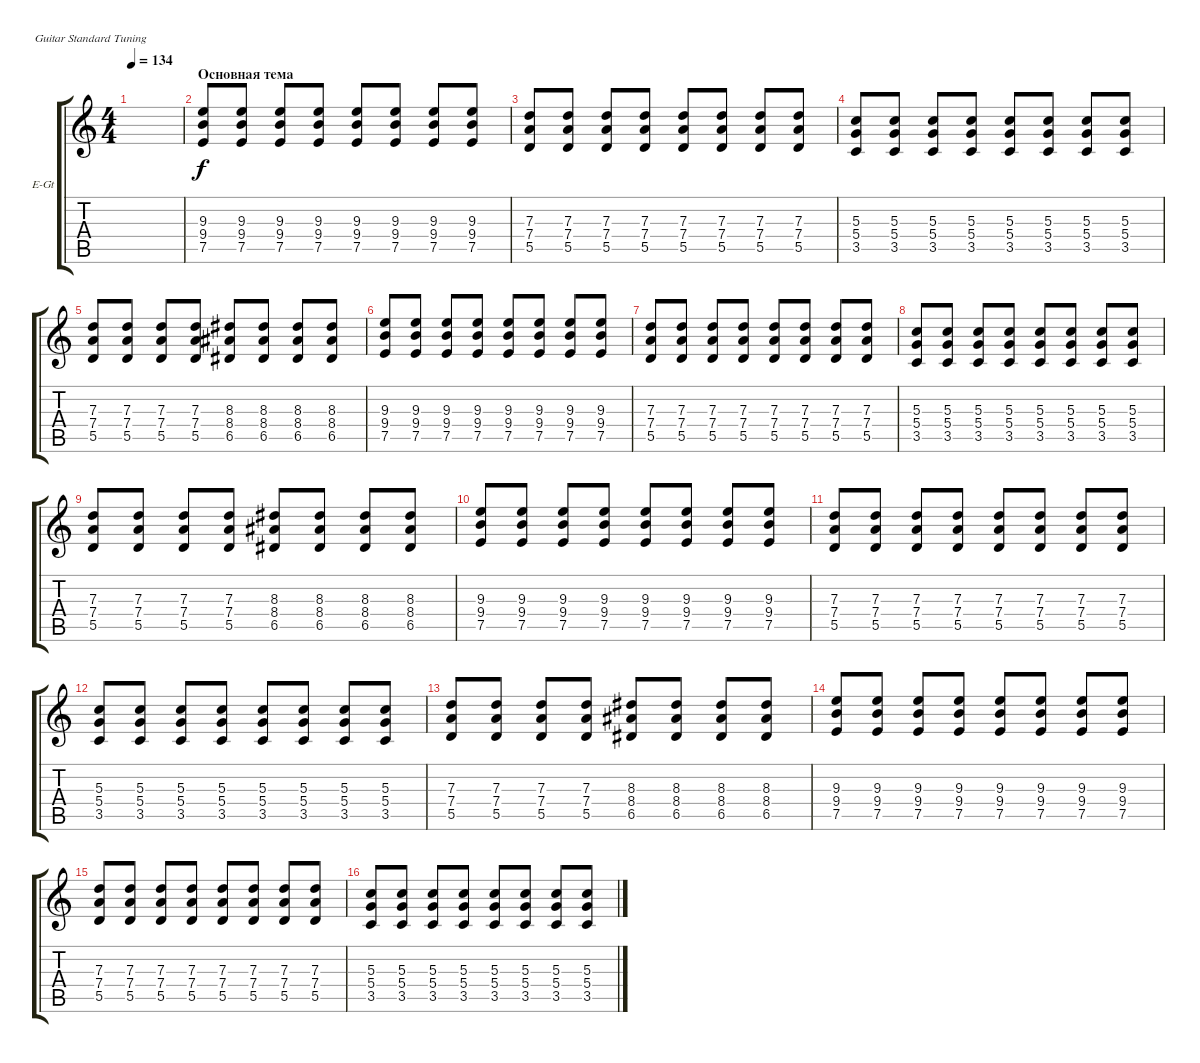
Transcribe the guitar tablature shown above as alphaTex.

\defaultSystemsLayout 4
\bracketExtendMode groupsimilarinstruments
\firstSystemTrackNameOrientation horizontal
\otherSystemsTrackNameOrientation horizontal
\track ("Electric Guitar" "E-Gt") {instrument electricguitarclean}
\staff {score tabs}
\tuning (E4 B3 G3 D3 A2 E2)
\ts (4 4)
\tempo 134
\clef g2
\scale
0.333333
\ks c
|
\section ("" "Основная тема")
\scale
0.333333 (7.5 9.4 9.3).8 (7.5 9.4 9.3).8 (7.5 9.4 9.3).8 (7.5 9.4 9.3).8 (7.5 9.4 9.3).8 (7.5 9.4 9.3).8 (7.5 9.4 9.3).8 (7.5 9.4 9.3).8 |
\scale
0.333333 (7.3 7.4 5.5).8 (7.3 7.4 5.5).8 (7.3 7.4 5.5).8 (7.3 7.4 5.5).8 (7.3 7.4 5.5).8 (7.3 7.4 5.5).8 (7.3 7.4 5.5).8 (7.3 7.4 5.5).8 |
\scale
0.333333 (5.3 5.4 3.5).8 (5.3 5.4 3.5).8 (5.3 5.4 3.5).8 (5.3 5.4 3.5).8 (5.3 5.4 3.5).8 (5.3 5.4 3.5).8 (5.3 5.4 3.5).8 (5.3 5.4 3.5).8 |
\scale
0.333333 (7.3 7.4 5.5).8 (5.5 7.4 7.3).8 (5.5 7.4 7.3).8 (5.5 7.4 7.3).8 (8.3 8.4 6.5).8 (8.3 8.4 6.5).8 (8.3 8.4 6.5).8 (8.3 8.4 6.5).8 |
\scale
0.333333 (7.5 9.4 9.3).8 (7.5 9.4 9.3).8 (7.5 9.4 9.3).8 (7.5 9.4 9.3).8 (7.5 9.4 9.3).8 (7.5 9.4 9.3).8 (7.5 9.4 9.3).8 (7.5 9.4 9.3).8 |
\scale
0.333333 (7.3 7.4 5.5).8 (7.3 7.4 5.5).8 (7.3 7.4 5.5).8 (7.3 7.4 5.5).8 (7.3 7.4 5.5).8 (7.3 7.4 5.5).8 (7.3 7.4 5.5).8 (7.3 7.4 5.5).8 |
\scale
0.333333 (5.3 5.4 3.5).8 (5.3 5.4 3.5).8 (5.3 5.4 3.5).8 (5.3 5.4 3.5).8 (5.3 5.4 3.5).8 (5.3 5.4 3.5).8 (5.3 5.4 3.5).8 (5.3 5.4 3.5).8 |
\scale
0.333333 (7.3 7.4 5.5).8 (5.5 7.4 7.3).8 (5.5 7.4 7.3).8 (5.5 7.4 7.3).8 (8.3 8.4 6.5).8 (8.3 8.4 6.5).8 (8.3 8.4 6.5).8 (8.3 8.4 6.5).8 |
\scale
0.333333 (7.5 9.4 9.3).8 (7.5 9.4 9.3).8 (7.5 9.4 9.3).8 (7.5 9.4 9.3).8 (7.5 9.4 9.3).8 (7.5 9.4 9.3).8 (7.5 9.4 9.3).8 (7.5 9.4 9.3).8 |
\scale
0.333333 (7.3 7.4 5.5).8 (7.3 7.4 5.5).8 (7.3 7.4 5.5).8 (7.3 7.4 5.5).8 (7.3 7.4 5.5).8 (7.3 7.4 5.5).8 (7.3 7.4 5.5).8 (7.3 7.4 5.5).8 |
\scale
0.333333 (5.3 5.4 3.5).8 (5.3 5.4 3.5).8 (5.3 5.4 3.5).8 (5.3 5.4 3.5).8 (5.3 5.4 3.5).8 (5.3 5.4 3.5).8 (5.3 5.4 3.5).8 (5.3 5.4 3.5).8 |
\scale
0.333333 (7.3 7.4 5.5).8 (5.5 7.4 7.3).8 (5.5 7.4 7.3).8 (5.5 7.4 7.3).8 (8.3 8.4 6.5).8 (8.3 8.4 6.5).8 (8.3 8.4 6.5).8 (8.3 8.4 6.5).8 |
\scale
0.333333 (7.5 9.4 9.3).8 (7.5 9.4 9.3).8 (7.5 9.4 9.3).8 (7.5 9.4 9.3).8 (7.5 9.4 9.3).8 (7.5 9.4 9.3).8 (7.5 9.4 9.3).8 (7.5 9.4 9.3).8 |
\scale
0.333333 (7.3 7.4 5.5).8 (7.3 7.4 5.5).8 (7.3 7.4 5.5).8 (7.3 7.4 5.5).8 (7.3 7.4 5.5).8 (7.3 7.4 5.5).8 (7.3 7.4 5.5).8 (7.3 7.4 5.5).8 |
\scale
0.333333 (5.3 5.4 3.5).8 (5.3 5.4 3.5).8 (5.3 5.4 3.5).8 (5.3 5.4 3.5).8 (5.3 5.4 3.5).8 (5.3 5.4 3.5).8 (5.3 5.4 3.5).8 (5.3 5.4 3.5).8
